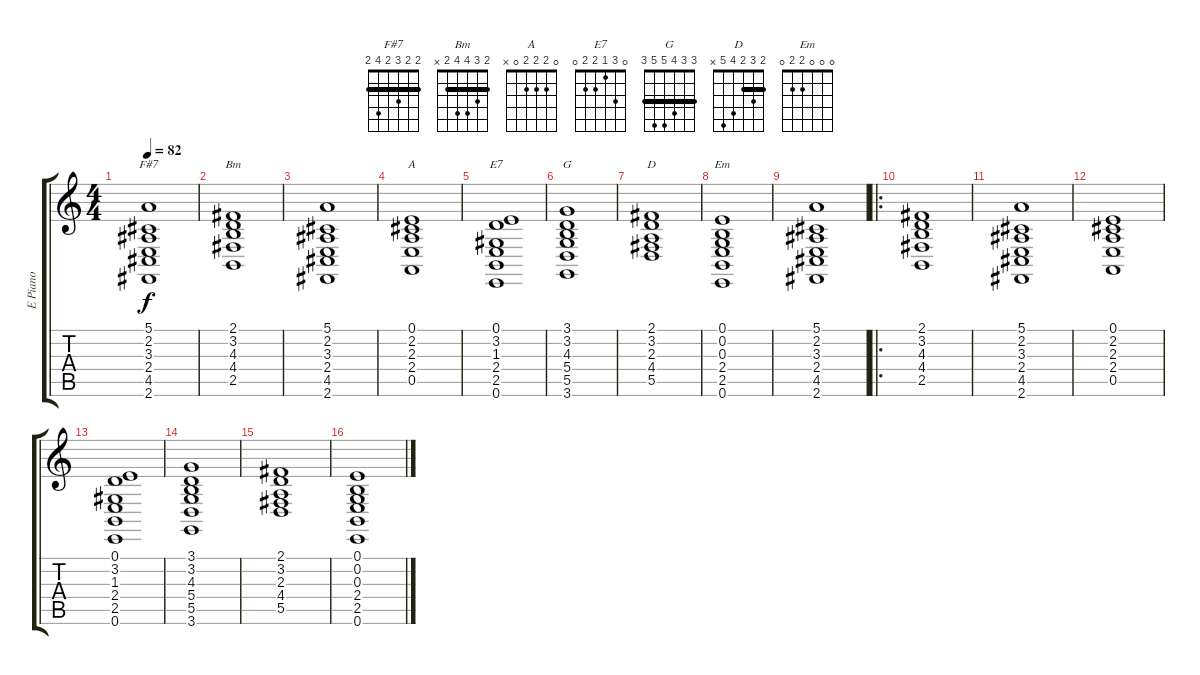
\track ("E Piano" "E Piano") {instrument brightacousticpiano}
\staff {score tabs}
\tuning (E4 B3 G3 D3 A2 E2) {hide}
\chord ("F#7" 2 2 3 2 4 2) {barre 2}
\chord ("Bm" 2 3 4 4 2 x) {barre 2}
\chord ("A" 0 2 2 2 0 x)
\chord ("E7" 0 3 1 2 2 0)
\chord ("G" 3 3 4 5 5 3) {barre 3}
\chord ("D" 2 3 2 4 5 x) {barre 2}
\chord ("Em" 0 0 0 2 2 0)
\ts (4 4)
\tempo 82
\clef g2
\ks c
(5.1 2.2 3.3 2.4 4.5 2.6).1{ch "F#7" dy f} |
(2.1 3.2 4.3 4.4 2.5).1{ch "Bm"} |
(5.1 2.2 3.3 2.4 4.5 2.6).1 |
(0.1 2.2 2.3 2.4 0.5).1{ch "A"} |
(0.1 3.2 1.3 2.4 2.5 0.6).1{ch "E7"} |
(3.1 3.2 4.3 5.4 5.5 3.6).1{ch "G"} |
(2.1 3.2 2.3 4.4 5.5).1{ch "D"} |
(0.1 0.2 0.3 2.4 2.5 0.6).1{ch "Em"} |
(5.1 2.2 3.3 2.4 4.5 2.6).1 |
\ro
(2.1 3.2 4.3 4.4 2.5).1 |
(5.1 2.2 3.3 2.4 4.5 2.6).1 |
(0.1 2.2 2.3 2.4 0.5).1 |
(0.1 3.2 1.3 2.4 2.5 0.6).1 |
(3.1 3.2 4.3 5.4 5.5 3.6).1 |
(2.1 3.2 2.3 4.4 5.5).1 |
(0.1 0.2 0.3 2.4 2.5 0.6).1
